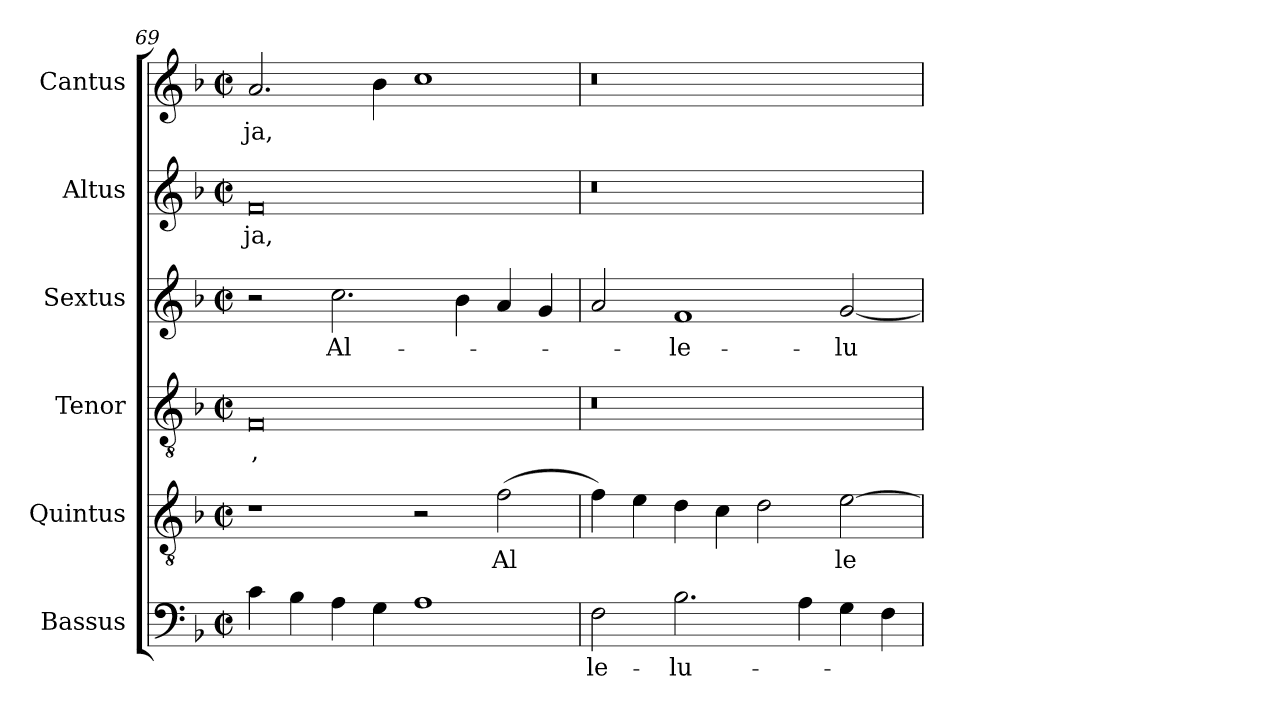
**kern	**text	**kern	**text	**kern	**text	**kern	**text	**kern	**text	**kern	**text
*part6	*part6	*part5	*part5	*part4	*part4	*part3	*part3	*part2	*part2	*part1	*part1
*staff6	*staff6	*staff5	*staff5	*staff4	*staff4	*staff3	*staff3	*staff2	*staff2	*staff1	*staff1
*I"Bassus	*	*I"Quintus	*	*I"Tenor	*	*I"Sextus	*	*I"Altus	*	*I"Cantus	*
!!LO:LB:g=z
*clefF4	*	*clefGv2	*	*clefGv2	*	*clefG2	*	*clefG2	*	*clefG2	*
*k[b-]	*	*k[b-]	*	*k[b-]	*	*k[b-]	*	*k[b-]	*	*k[b-]	*
*F:	*	*F:	*	*F:	*	*F:	*	*F:	*	*F:	*
*M2/2	*	*M2/2	*	*M2/2	*	*M2/2	*	*M2/2	*	*M2/2	*
*met(c|)	*	*met(c|)	*	*met(c|)	*	*met(c|)	*	*met(c|)	*	*met(c|)	*
=69	=69	=69	=69	=69	=69	=69	=69	=69	=69	=69	=69
!	!	!	!	!	!LO:LY:b:rj	!	!	!	!LO:LY:b:cj	!	!LO:LY:b:cj
4c\	.	1r	.	0F	,	2r	.	0f	ja,	2.a/	ja,
4B-\	.	.	.	.	.	.	.	.	.	.	.
!	!	!	!	!	!	!	!LO:LY:b:cj	!	!	!	!
4A\	.	.	.	.	.	2.cc\	Al-	.	.	.	.
4G\	.	.	.	.	.	.	.	.	.	4b-\	.
1A	.	2r	.	.	.	.	.	.	.	1cc	.
.	.	.	.	.	.	4b-\	.	.	.	.	.
!	!	!	!LO:LY:b:cj	!	!	!	!	!	!	!	!
.	.	(>2f\	Al	.	.	4a/	.	.	.	.	.
.	.	.	.	.	.	4g/	.	.	.	.	.
=70	=70	=70	=70	=70	=70	=70	=70	=70	=70	=70	=70
!	!LO:LY:b:cj	!	!	!	!	!	!	!	!	!	!
2F\	-le-	4f\)	.	0r	.	2a/	.	0r	.	0r	.
.	.	4e\	.	.	.	.	.	.	.	.	.
!	!LO:LY:b:cj	!	!	!	!	!	!LO:LY:b:cj	!	!	!	!
2.B-\	-lu-	4d\	.	.	.	1f	-le-	.	.	.	.
.	.	4c\	.	.	.	.	.	.	.	.	.
.	.	2d\	.	.	.	.	.	.	.	.	.
4A\	.	.	.	.	.	.	.	.	.	.	.
!	!	!	!LO:LY:b:cj	!	!	!	!LO:LY:b:cj	!	!	!	!
4G\	.	[>2e\	le	.	.	[<2g/	-lu-	.	.	.	.
4F\	.	.	.	.	.	.	.	.	.	.	.
=	=	=	=	=	=	=	=	=	=	=	=
*-	*-	*-	*-	*-	*-	*-	*-	*-	*-	*-	*-
